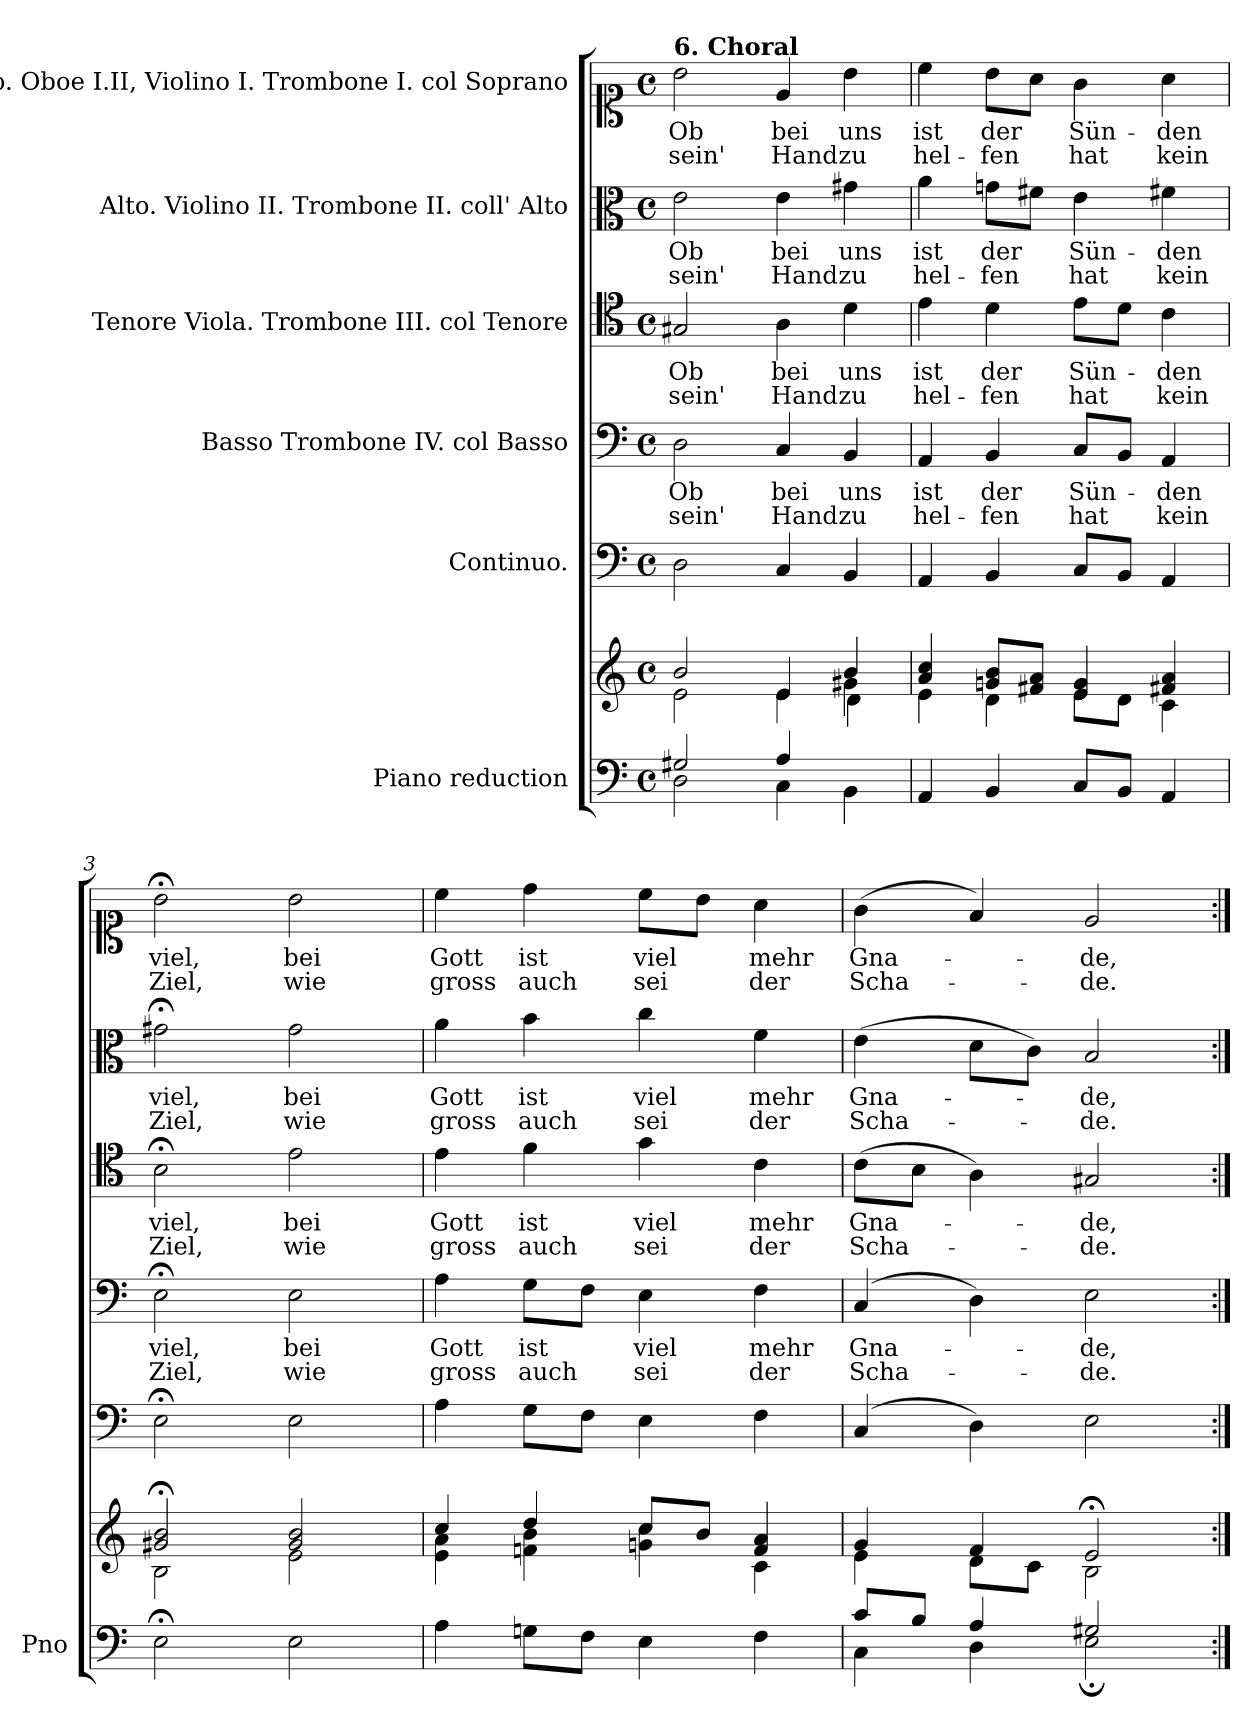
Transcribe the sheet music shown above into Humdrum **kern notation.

**kern	**kern	**kern	**kern	**text	**text	**kern	**text	**text	**kern	**text	**text	**kern	**text	**text
*part6	*part6	*part5	*part4	*part4	*part4	*part3	*part3	*part3	*part2	*part2	*part2	*part1	*part1	*part1
*staff7	*staff6	*staff5	*staff4	*staff4	*staff4	*staff3	*staff3	*staff3	*staff2	*staff2	*staff2	*staff1	*staff1	*staff1
*I"Piano reduction	*	*I"Continuo.	*I"Basso Trombone IV. col Basso	*	*	*I"Tenore Viola. Trombone III. col Tenore	*	*	*I"Alto. Violino II. Trombone II. coll' Alto	*	*	*I"Soprano. Oboe I.II, Violino I. Trombone I. col Soprano	*	*
*I'Pno	*	*	*	*	*	*	*	*	*	*	*	*	*	*
*clefF4	*clefG2	*clefF4	*clefF4	*	*	*clefC4	*	*	*clefC3	*	*	*clefC1	*	*
*k[]	*k[]	*k[]	*k[]	*	*	*k[]	*	*	*k[]	*	*	*k[]	*	*
*M4/4	*M4/4	*M4/4	*M4/4	*	*	*M4/4	*	*	*M4/4	*	*	*M4/4	*	*
*met(c)	*met(c)	*met(c)	*met(c)	*	*	*met(c)	*	*	*met(c)	*	*	*met(c)	*	*
=1	=1	=1	=1	=1	=1	=1	=1	=1	=1	=1	=1	=1	=1	=1
*^	*^	*	*	*	*	*	*	*	*	*	*	*	*	*
*	*	*	*^	*	*	*	*	*	*	*	*	*	*	*	*	*
!	!	!	!	!	!	!	!	!	!	!	!	!	!	!	!LO:TX:a:B:t=6. Choral	!	!
!	!	!	!	!	!	!	!LO:LY:b	!LO:LY:b	!	!LO:LY:b	!LO:LY:b	!	!LO:LY:b	!LO:LY:b	!	!LO:LY:b	!LO:LY:b
2G#X/	2D\	2b/	2e\	2.ryy	2D\	2D\	Ob	sein'	2G#X/	Ob	sein'	2e\	Ob	sein'	2b\	Ob	sein'
!	!	!	!	!	!	!	!LO:LY:b	!LO:LY:b	!	!LO:LY:b	!LO:LY:b	!	!LO:LY:b	!LO:LY:b	!	!LO:LY:b	!LO:LY:b
4A/	4C\	4e/	4e\	.	4C/	4C/	bei	Hand	4A\	bei	Hand	4e\	bei	Hand	4e/	bei	Hand
!	!	!	!	!	!	!	!LO:LY:b	!LO:LY:b	!	!LO:LY:b	!LO:LY:b	!	!LO:LY:b	!LO:LY:b	!	!LO:LY:b	!LO:LY:b
4ryy	4BB\	4b/	4g#X\	4d\	4BB/	4BB/	uns	zu	4d\	uns	zu	4g#X\	uns	zu	4b\	uns	zu
=2	=2	=2	=2	=2	=2	=2	=2	=2	=2	=2	=2	=2	=2	=2	=2	=2	=2
!	!	!	!	!	!	!	!LO:LY:b	!LO:LY:b	!	!LO:LY:b	!LO:LY:b	!	!LO:LY:b	!LO:LY:b	!	!LO:LY:b	!LO:LY:b
*v	*v	*	*	*	*	*	*	*	*	*	*	*	*	*	*	*	*
*	*	*v	*v	*	*	*	*	*	*	*	*	*	*	*	*	*
4AA/	4a/ 4cc/	4e\	4AA/	4AA/	ist	hel-	4e\	ist	hel-	4a\	ist	hel-	4cc\	ist	hel-
!	!	!	!	!	!LO:LY:b	!LO:LY:b	!	!LO:LY:b	!LO:LY:b	!	!LO:LY:b	!LO:LY:b	!	!LO:LY:b	!LO:LY:b
4BB/	8gn/ 8b/L	4d\	4BB/	4BB/	-der	fen	4d\	-der	fen	8gn\L	-der	fen	8b\L	-der	fen
.	8f#X/ 8a/J	.	.	.	.	.	.	.	.	8f#X\J	.	.	8a\J	.	.
!	!	!	!	!	!LO:LY:b	!LO:LY:b	!	!LO:LY:b	!LO:LY:b	!	!LO:LY:b	!LO:LY:b	!	!LO:LY:b	!LO:LY:b
8C/L	4e/ 4g/	8e\L	8C/L	8C/L	Sün-	-hat	8e\L	Sün-	-hat	4e\	Sün-	-hat	4g\	Sün-	-hat
8BB/J	.	8d\J	8BB/J	8BB/J	.	.	8d\J	.	.	.	.	.	.	.	.
!	!	!	!	!	!LO:LY:b	!LO:LY:b	!	!LO:LY:b	!LO:LY:b	!	!LO:LY:b	!LO:LY:b	!	!LO:LY:b	!LO:LY:b
4AA/	4f#X/ 4a/	4c\	4AA/	4AA/	den	kein	4c\	den	kein	4f#X\	den	kein	4a\	den	kein
=3	=3	=3	=3	=3	=3	=3	=3	=3	=3	=3	=3	=3	=3	=3	=3
!	!	!	!	!	!LO:LY:b	!LO:LY:b	!	!LO:LY:b	!LO:LY:b	!	!LO:LY:b	!LO:LY:b	!	!LO:LY:b	!LO:LY:b
2E;<\	2g#X/;< 2b/;<	2B\	2E;<\	2E;<\	viel,	Ziel,	2B;<\	viel,	Ziel,	2g#X;<\	viel,	Ziel,	2b;<\	viel,	Ziel,
!	!	!	!	!	!LO:LY:b	!LO:LY:b	!	!LO:LY:b	!LO:LY:b	!	!LO:LY:b	!LO:LY:b	!	!LO:LY:b	!LO:LY:b
2E\	2g#/ 2b/	2e\	2E\	2E\	bei	wie	2e\	bei	wie	2g#\	bei	wie	2b\	bei	wie
=4	=4	=4	=4	=4	=4	=4	=4	=4	=4	=4	=4	=4	=4	=4	=4
!	!	!	!	!	!LO:LY:b	!LO:LY:b	!	!LO:LY:b	!LO:LY:b	!	!LO:LY:b	!LO:LY:b	!	!LO:LY:b	!LO:LY:b
4A\	4cc/	4e\ 4a\	4A\	4A\	Gott	gross	4e\	Gott	gross	4a\	Gott	gross	4cc\	Gott	gross
!	!	!	!	!	!LO:LY:b	!LO:LY:b	!	!LO:LY:b	!LO:LY:b	!	!LO:LY:b	!LO:LY:b	!	!LO:LY:b	!LO:LY:b
8Gn\L	4dd/	4fn\ 4b\	8G\L	8G\L	ist	auch	4f\	ist	auch	4b\	ist	auch	4dd\	ist	auch
8F\J	.	.	8F\J	8F\J	.	.	.	.	.	.	.	.	.	.	.
!	!	!	!	!	!LO:LY:b	!LO:LY:b	!	!LO:LY:b	!LO:LY:b	!	!LO:LY:b	!LO:LY:b	!	!LO:LY:b	!LO:LY:b
4E\	8cc/L	4gn\ 4cc\	4E\	4E\	viel	sei	4g\	viel	sei	4cc\	viel	sei	8cc\L	viel	sei
.	8b/J	.	.	.	.	.	.	.	.	.	.	.	8b\J	.	.
!	!	!	!	!	!LO:LY:b	!LO:LY:b	!	!LO:LY:b	!LO:LY:b	!	!LO:LY:b	!LO:LY:b	!	!LO:LY:b	!LO:LY:b
4F\	4f/ 4a/	4c\	4F\	4F\	mehr	der	4c\	mehr	der	4f\	mehr	der	4a\	mehr	der
=5	=5	=5	=5	=5	=5	=5	=5	=5	=5	=5	=5	=5	=5	=5	=5
*^	*	*	*	*	*	*	*	*	*	*	*	*	*	*	*
!	!	!	!	!	!	!LO:LY:b	!LO:LY:b	!	!LO:LY:b	!LO:LY:b	!	!LO:LY:b	!LO:LY:b	!	!LO:LY:b	!LO:LY:b
8c/L	4C\	4g/	4e\	(>4C/	(>4C/	Gna-	Scha-	(>8c\L	Gna-	Scha-	(>4e\	Gna-	Scha-	(>4g\	Gna-	Scha-
8B/J	.	.	.	.	.	.	.	8B\J	.	.	.	.	.	.	.	.
4A/	4D\	4f/	8d\L	4D\)	4D\)	.	.	4A\)	.	.	8d\L	.	.	4f/)	.	.
.	.	.	8c\J	.	.	.	.	.	.	.	8c\J)	.	.	.	.	.
!	!	!	!	!	!	!LO:LY:b	!LO:LY:b	!	!LO:LY:b	!LO:LY:b	!	!LO:LY:b	!LO:LY:b	!	!LO:LY:b	!LO:LY:b
2G#X/	2E;\	2e;</	2B\	2E\	2E\	de,	de.	2G#X/	de,	de.	2B/	de,	de.	2e/	de,	de.
*v	*v	*	*	*	*	*	*	*	*	*	*	*	*	*	*	*
*	*v	*v	*	*	*	*	*	*	*	*	*	*	*	*	*
=:|!	=:|!	=:|!	=:|!	=:|!	=:|!	=:|!	=:|!	=:|!	=:|!	=:|!	=:|!	=:|!	=:|!	=:|!
*-	*-	*-	*-	*-	*-	*-	*-	*-	*-	*-	*-	*-	*-	*-
